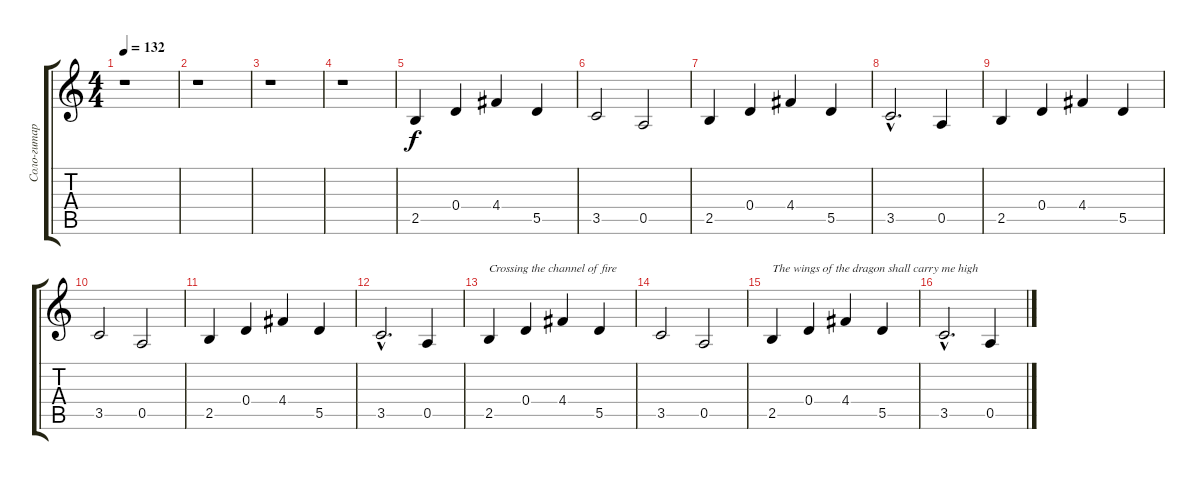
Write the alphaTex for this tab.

\track ("Соло-гитара" "Соло-гитар") {instrument distortionguitar}
\staff {score tabs}
\tuning (E4 B3 G3 D3 A2 E2) {hide}
\ts (4 4)
\tempo 132
\clef g2
\ks c
r.1{dy f instrument distortionguitar} |
r.1 |
r.1 |
r.1 |
2.5.4 0.4.4 4.4.4 5.5.4 |
3.5.2 0.5.2 |
2.5.4 0.4.4 4.4.4 5.5.4 |
3.5{hac}.2{d} 0.5.4 |
2.5.4 0.4.4 4.4.4 5.5.4 |
3.5.2 0.5.2 |
2.5.4 0.4.4 4.4.4 5.5.4 |
3.5{hac}.2{d} 0.5.4 |
2.5.4{txt "Crossing the channel of fire"} 0.4.4 4.4.4 5.5.4 |
3.5.2 0.5.2 |
2.5.4{txt "The wings of the dragon shall carry me high"} 0.4.4 4.4.4 5.5.4 |
3.5{hac}.2{d} 0.5.4
